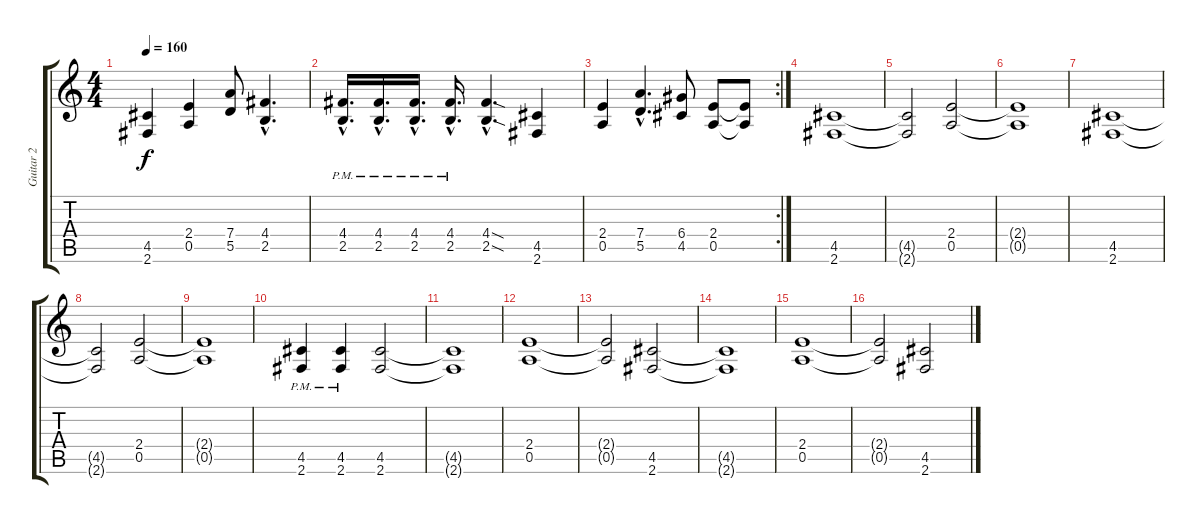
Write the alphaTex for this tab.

\track ("Guitar 2" "Guitar 2") {instrument distortionguitar}
\staff {score tabs}
\tuning (E4 B3 G3 D3 A2 E2) {hide}
\ts (4 4)
\tempo 160
\clef g2
\ks c
(4.5 2.6).4{dy f} (2.4 0.5).4 (7.4 5.5).8 (4.4{hac} 2.5{hac}).4{d} |
(4.4{hac pm} 2.5{hac pm}).16{d} (4.4{hac pm} 2.5{hac pm}).16{d} (4.4{hac pm} 2.5{hac pm}).16{d} (4.4{hac pm} 2.5{hac pm}).16{d} (4.4{sod hac} 2.5{sod hac}).4{d} (4.5 2.6).4 |
\rc 2
(2.4 0.5).4 (7.4{hac} 5.5{hac}).4{d} (6.4 4.5).8 (2.4 0.5).8 (2.4{t} 0.5{t}).8 |
(4.5 2.6).1 |
(4.5{t} 2.6{t}).2 (2.4 0.5).2 |
(2.4{t} 0.5{t}).1 |
(4.5 2.6).1 |
(4.5{t} 2.6{t}).2 (2.4 0.5).2 |
(2.4{t} 0.5{t}).1 |
(4.5{pm} 2.6{pm}).4 (4.5{pm} 2.6{pm}).4 (4.5 2.6).2 |
(4.5{t} 2.6{t}).1 |
(2.4 0.5).1 |
(2.4{t} 0.5{t}).2 (4.5 2.6).2 |
(4.5{t} 2.6{t}).1 |
(2.4 0.5).1 |
(2.4{t} 0.5{t}).2 (4.5 2.6).2
